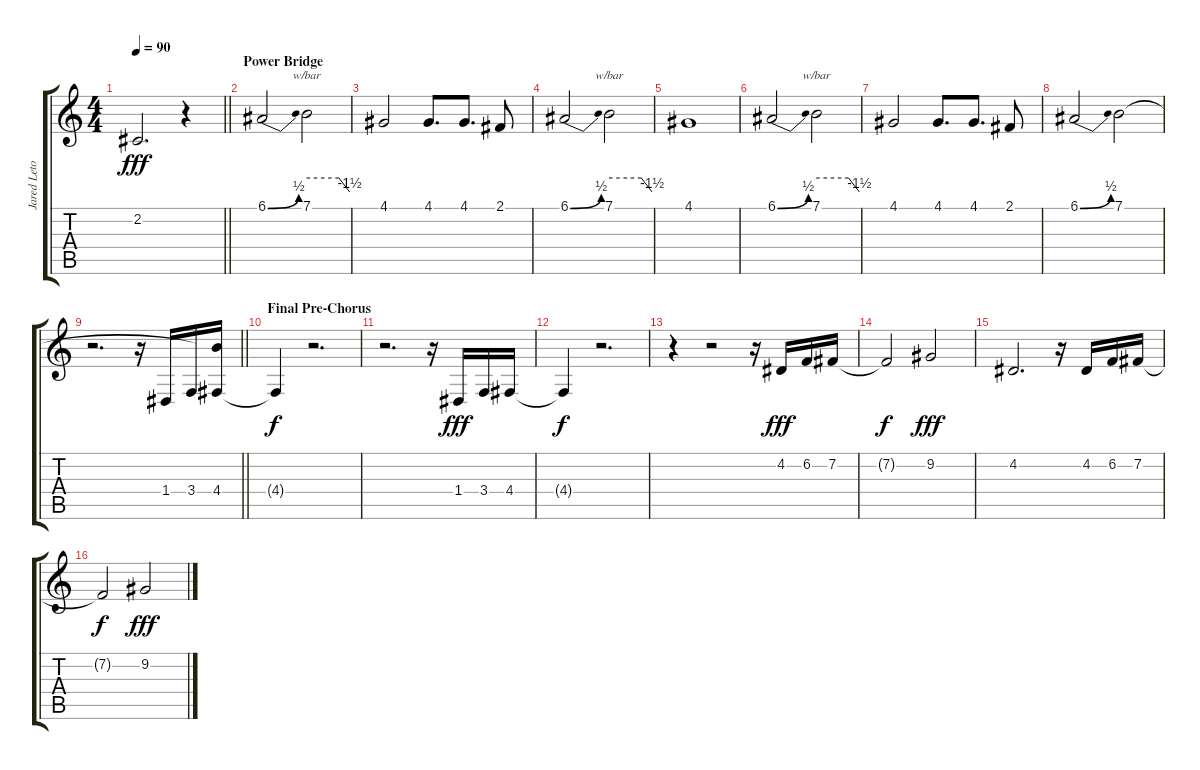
\track ("Jared Leto - Vocals" "Jared Leto") {instrument violin}
\staff {score tabs}
\tuning (E4 B3 G3 D3 A2 E2) {hide}
\ts (4 4)
\tempo 90
\clef g2
\barLineRight lightlight
\ks c
2.2.2{d dy fff} r.4 |
\section ("" "Power Bridge")
6.1{be (bend 0 0 60 2)}.2 7.1.2{tbe (custom default 0 0 45 0 60 -6)} |
4.1.2 4.1.8{d} 4.1.8{d} 2.1.8 |
6.1{be (bend 0 0 60 2)}.2 7.1.2{tbe (custom default 0 0 45 0 60 -6)} |
4.1.1 |
6.1{be (bend 0 0 60 2)}.2 7.1.2{tbe (custom default 0 0 45 0 60 -6)} |
4.1.2 4.1.8{d} 4.1.8{d} 2.1.8 |
6.1{be (bend 0 0 60 2)}.2 7.1.2 |
\barLineRight lightlight
r.2{d} r.16 1.4.16 3.4.16 (7.1{t} 4.4).16 |
\section ("" "Final Pre-Chorus")
4.4{t}.4{dy f} r.2{d} |
r.2{d} r.16 1.4.16{dy fff} 3.4.16 4.4.16 |
4.4{t}.4{dy f} r.2{d} |
r.4 r.2 r.16 4.2.16{dy fff} 6.2.16 7.2.16 |
7.2{t}.2{dy f} 9.2.2{dy fff} |
4.2.2{d} r.16 4.2.16 6.2.16 7.2.16 |
7.2{t}.2{dy f} 9.2.2{dy fff}
